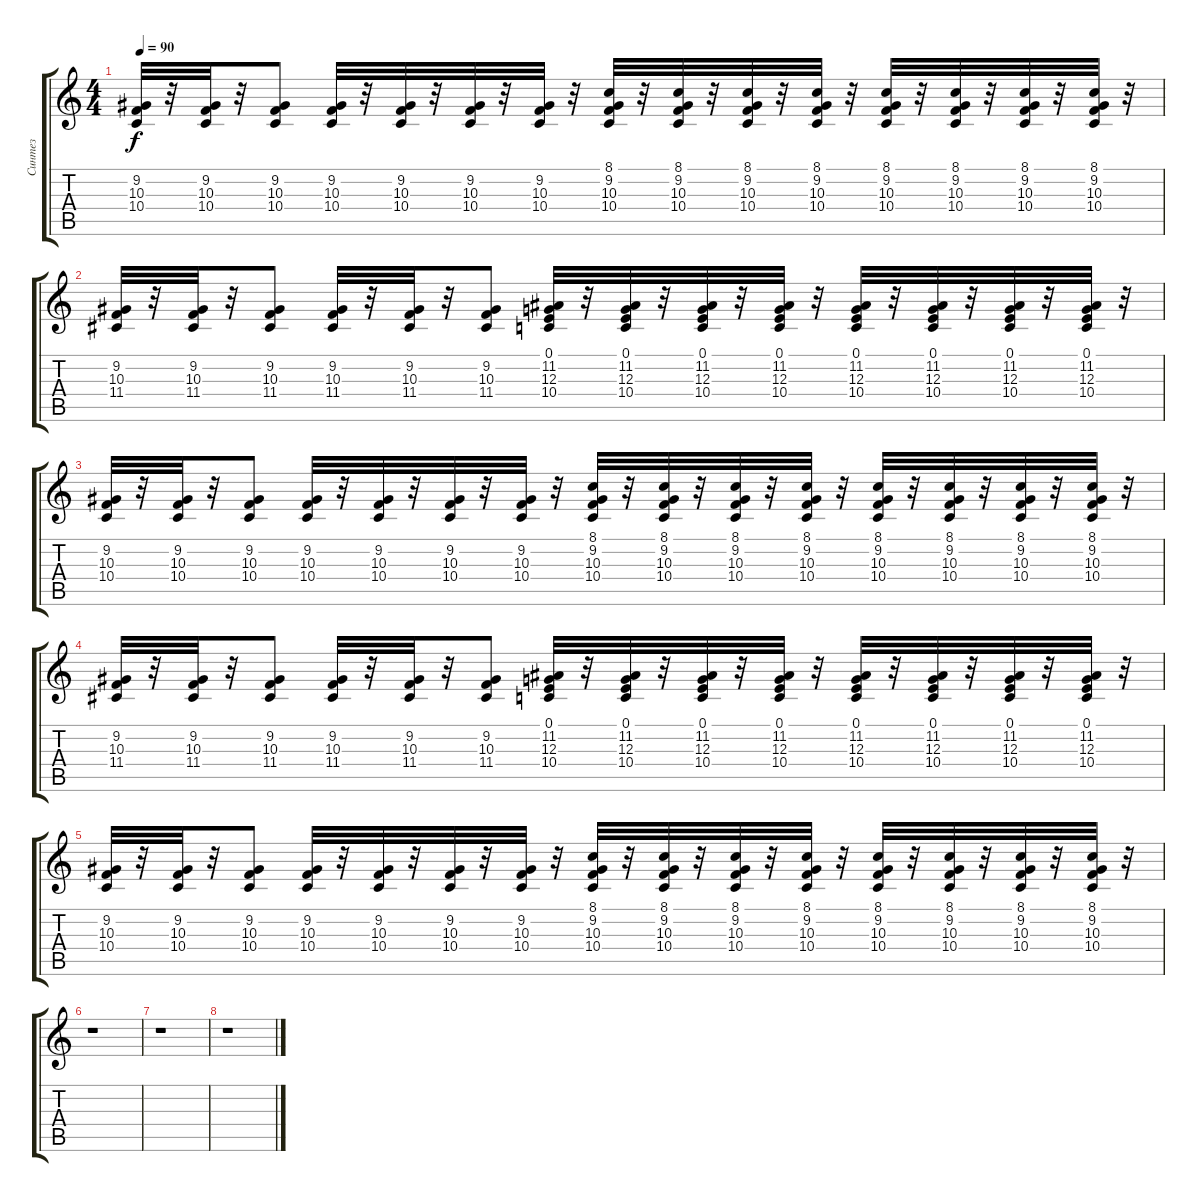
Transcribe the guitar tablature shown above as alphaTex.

\track ("Синтез" "Синтез") {instrument lead2sawtooth}
\staff {score tabs}
\tuning (E4 B3 G3 D3 A2 E2) {hide}
\ts (4 4)
\tempo 90
\clef g2
\ks c
(9.2 10.3 10.4).32{dy f} r.32 (9.2 10.3 10.4).32 r.32 (9.2 10.3 10.4).8 (9.2 10.3 10.4).32 r.32 (9.2 10.3 10.4).32 r.32 (9.2 10.3 10.4).32 r.32 (9.2 10.3 10.4).32 r.32 (8.1 9.2 10.3 10.4).32 r.32 (8.1 9.2 10.3 10.4).32 r.32 (8.1 9.2 10.3 10.4).32 r.32 (8.1 9.2 10.3 10.4).32 r.32 (8.1 9.2 10.3 10.4).32 r.32 (8.1 9.2 10.3 10.4).32 r.32 (8.1 9.2 10.3 10.4).32 r.32 (8.1 9.2 10.3 10.4).32 r.32 |
(9.2 10.3 11.4).32 r.32 (9.2 10.3 11.4).32 r.32 (9.2 10.3 11.4).8 (9.2 10.3 11.4).32 r.32 (9.2 10.3 11.4).32 r.32 (9.2 10.3 11.4).8 (0.1 11.2 12.3 10.4).32 r.32 (0.1 11.2 12.3 10.4).32 r.32 (0.1 11.2 12.3 10.4).32 r.32 (0.1 11.2 12.3 10.4).32 r.32 (0.1 11.2 12.3 10.4).32 r.32 (0.1 11.2 12.3 10.4).32 r.32 (0.1 11.2 12.3 10.4).32 r.32 (0.1 11.2 12.3 10.4).32 r.32 |
(9.2 10.3 10.4).32 r.32 (9.2 10.3 10.4).32 r.32 (9.2 10.3 10.4).8 (9.2 10.3 10.4).32 r.32 (9.2 10.3 10.4).32 r.32 (9.2 10.3 10.4).32 r.32 (9.2 10.3 10.4).32 r.32 (8.1 9.2 10.3 10.4).32 r.32 (8.1 9.2 10.3 10.4).32 r.32 (8.1 9.2 10.3 10.4).32 r.32 (8.1 9.2 10.3 10.4).32 r.32 (8.1 9.2 10.3 10.4).32 r.32 (8.1 9.2 10.3 10.4).32 r.32 (8.1 9.2 10.3 10.4).32 r.32 (8.1 9.2 10.3 10.4).32 r.32 |
(9.2 10.3 11.4).32 r.32 (9.2 10.3 11.4).32 r.32 (9.2 10.3 11.4).8 (9.2 10.3 11.4).32 r.32 (9.2 10.3 11.4).32 r.32 (9.2 10.3 11.4).8 (0.1 11.2 12.3 10.4).32 r.32 (0.1 11.2 12.3 10.4).32 r.32 (0.1 11.2 12.3 10.4).32 r.32 (0.1 11.2 12.3 10.4).32 r.32 (0.1 11.2 12.3 10.4).32 r.32 (0.1 11.2 12.3 10.4).32 r.32 (0.1 11.2 12.3 10.4).32 r.32 (0.1 11.2 12.3 10.4).32 r.32 |
(9.2 10.3 10.4).32 r.32 (9.2 10.3 10.4).32 r.32 (9.2 10.3 10.4).8 (9.2 10.3 10.4).32 r.32 (9.2 10.3 10.4).32 r.32 (9.2 10.3 10.4).32 r.32 (9.2 10.3 10.4).32 r.32 (8.1 9.2 10.3 10.4).32 r.32 (8.1 9.2 10.3 10.4).32 r.32 (8.1 9.2 10.3 10.4).32 r.32 (8.1 9.2 10.3 10.4).32 r.32 (8.1 9.2 10.3 10.4).32 r.32 (8.1 9.2 10.3 10.4).32 r.32 (8.1 9.2 10.3 10.4).32 r.32 (8.1 9.2 10.3 10.4).32 r.32 |
r.1 |
r.1 |
r.1
